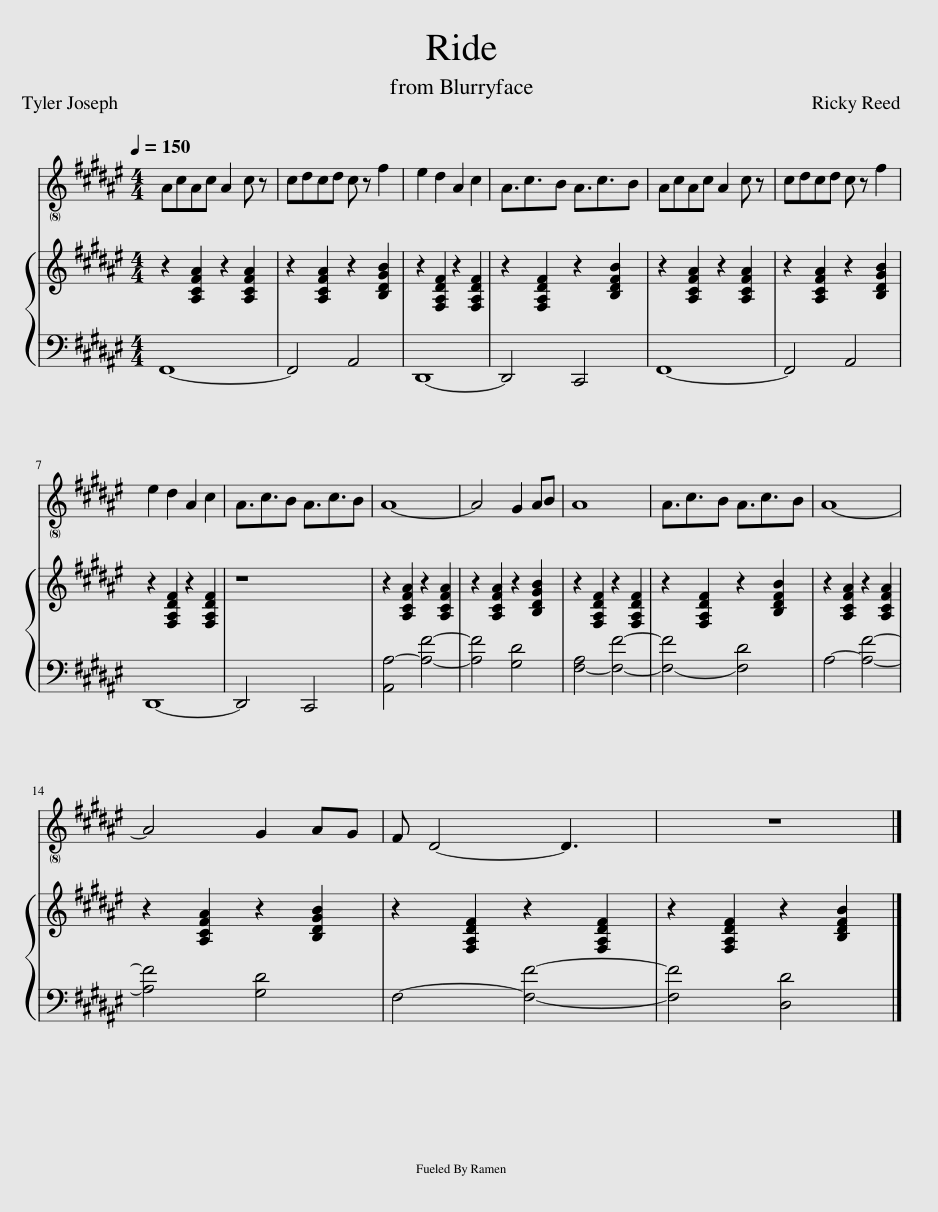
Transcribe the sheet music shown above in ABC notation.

X:1
%%score 1 { 2 | 3 }
L:1/8
Q:1/4=150
M:4/4
I:linebreak $
K:F#
V:1 treble
V:2 treble
V:3 bass
V:1
 AcAc A2 c z | cdcd c z f2 | e2 d2 A2 c2 | A3/2c3/2B A3/2c3/2B | AcAc A2 c z | %5
 cdcd c z f2 |$ e2 d2 A2 c2 | A3/2c3/2B A3/2c3/2B | A8- | A4 G2 AB | %10
 A8 | A3/2c3/2B A3/2c3/2B | A8- |$ A4 G2 AG | F D4- D3 | %15
 z8 |] %16
V:2
 z2 [A,CFA]2 z2 [A,CFA]2 | z2 [A,CFA]2 z2 [B,DGB]2 | z2 [F,A,DF]2 z2 [F,A,DF]2 | z2 [F,A,DF]2 z2 [B,DFB]2 | z2 [A,CFA]2 z2 [A,CFA]2 | %5
 z2 [A,CFA]2 z2 [B,DGB]2 |$ z2 [F,A,DF]2 z2 [F,A,DF]2 | z8 | z2 [A,CFA]2 z2 [A,CFA]2 | z2 [A,CFA]2 z2 [B,DGB]2 | %10
 z2 [F,A,DF]2 z2 [F,A,DF]2 | z2 [F,A,DF]2 z2 [B,DFB]2 | z2 [A,CFA]2 z2 [A,CFA]2 |$ z2 [A,CFA]2 z2 [B,DGB]2 | z2 [F,A,DF]2 z2 [F,A,DF]2 | %15
 z2 [F,A,DF]2 z2 [B,DFB]2 |] %16
V:3
 F,,8- | F,,4 A,,4 | D,,8- | D,,4 C,,4 | F,,8- | %5
 F,,4 A,,4 |$ D,,8- | D,,4 C,,4 | [A,,A,-]4 [A,F]4- | [A,F]4 [G,D]4 | %10
 [F,-A,]4 [F,F]4- | [F,-F]4 [F,D]4 | A,4- [A,F]4- |$ [A,F]4 [G,D]4 | F,4- [F,F]4- | %15
 [F,F]4 [D,D]4 |] %16
